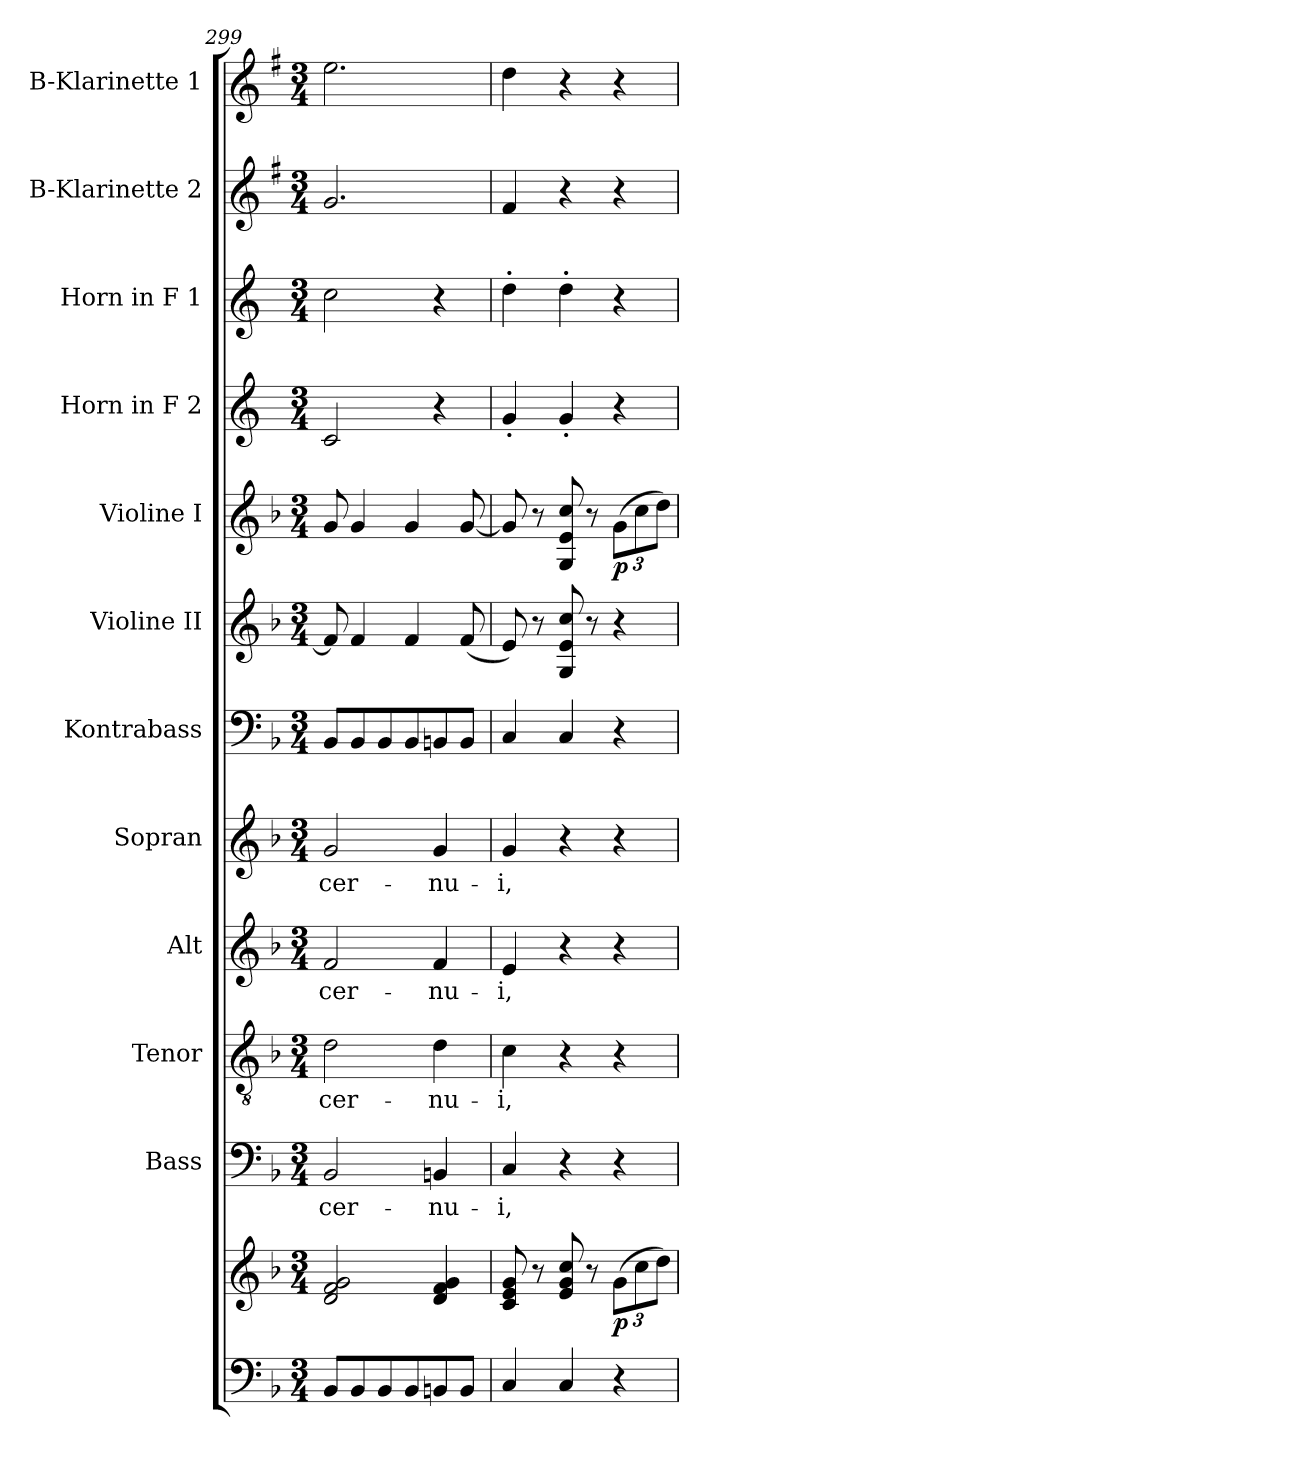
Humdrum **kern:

**kern	**kern	**dynam	**kern	**text	**kern	**text	**kern	**text	**kern	**text	**kern	**kern	**kern	**dynam	**kern	**kern	**kern	**kern
*part12	*part12	*part12	*part11	*part11	*part10	*part10	*part9	*part9	*part8	*part8	*part7	*part6	*part5	*part5	*part4	*part3	*part2	*part1
*staff13	*staff12	*staff12/13	*staff11	*staff11	*staff10	*staff10	*staff9	*staff9	*staff8	*staff8	*staff7	*staff6	*staff5	*staff5	*staff4	*staff3	*staff2	*staff1
*	*	*	*I"Bass	*	*I"Tenor	*	*I"Alt	*	*I"Sopran	*	*I"Kontrabass	*I"Violine II	*I"Violine I	*	*I"Horn in F 2	*I"Horn in F 1	*I"B-Klarinette 2	*I"B-Klarinette 1
*	*	*	*I'B.	*	*I'T.	*	*I'A.	*	*I'S.	*	*I'Kb.	*I'Vl. II	*I'Vl. I	*	*	*	*I'B Kl. 2	*I'B Kl. 1
*clefF4	*clefG2	*	*clefF4	*	*clefGv2	*	*clefG2	*	*clefG2	*	*clefF4	*clefG2	*clefG2	*	*clefG2	*clefG2	*clefG2	*clefG2
*	*	*	*	*	*	*	*	*	*	*	*ITrd7c12	*	*	*	*ITrd4c7	*ITrd4c7	*ITrd1c2	*ITrd1c2
*k[b-]	*k[b-]	*	*k[b-]	*	*k[b-]	*	*k[b-]	*	*k[b-]	*	*k[b-]	*k[b-]	*k[b-]	*	*k[b-]	*k[b-]	*k[b-]	*k[b-]
*F:	*F:	*	*F:	*	*F:	*	*F:	*	*F:	*	*F:	*F:	*F:	*	*F:	*F:	*F:	*F:
*M3/4	*M3/4	*	*M3/4	*	*M3/4	*	*M3/4	*	*M3/4	*	*M3/4	*M3/4	*M3/4	*	*M3/4	*M3/4	*M3/4	*M3/4
=299	=299	=299	=299	=299	=299	=299	=299	=299	=299	=299	=299	=299	=299	=299	=299	=299	=299	=299
!	!	!	!	!LO:LY:b	!	!LO:LY:b	!	!LO:LY:b	!	!LO:LY:b	!	!	!	!	!	!	!	!
8BB-/L	2d/ 2f/ 2g/	.	2BB-/	cer-	2d\	cer-	2f/	cer-	2g/	cer-	8BBB-/L	8f/]	8g/	.	2F/	2f\	2.f/	2.dd\
8BB-/	.	.	.	.	.	.	.	.	.	.	8BBB-/	4f/	4g/	.	.	.	.	.
8BB-/	.	.	.	.	.	.	.	.	.	.	8BBB-/	.	.	.	.	.	.	.
8BB-/	.	.	.	.	.	.	.	.	.	.	8BBB-/	4f/	4g/	.	.	.	.	.
!	!	!	!	!LO:LY:b	!	!LO:LY:b	!	!LO:LY:b	!	!LO:LY:b	!	!	!	!	!	!	!	!
8BBn/	4d/ 4f/ 4g/	.	4BBn/	-nu-	4d\	-nu-	4f/	-nu-	4g/	-nu-	8BBBn/	.	.	.	4r	4r	.	.
8BB/J	.	.	.	.	.	.	.	.	.	.	8BBB/J	(<8f/	[8g/	.	.	.	.	.
=300	=300	=300	=300	=300	=300	=300	=300	=300	=300	=300	=300	=300	=300	=300	=300	=300	=300	=300
!	!	!	!	!LO:LY:b	!	!LO:LY:b	!	!LO:LY:b	!	!LO:LY:b	!	!	!	!	!	!	!	!
4C/	8c/ 8e/ 8g/	.	4C/	-i,	4c\	-i,	4e/	-i,	4g/	-i,	4CC/	8e/)	8g/]	.	4c'</	4g'>\	4e/	4cc\
.	8r	.	.	.	.	.	.	.	.	.	.	8r	8r	.	.	.	.	.
4C/	8e/ 8g/ 8cc/	.	4r	.	4r	.	4r	.	4r	.	4CC/	8G/ 8e/ 8cc/	8G/ 8e/ 8cc/	.	4c'</	4g'>\	4r	4r
.	8r	.	.	.	.	.	.	.	.	.	.	8r	8r	.	.	.	.	.
!	!	!LO:DY:b	!	!	!	!	!	!	!	!	!	!	!	!LO:DY:b	!	!	!	!
4r	(>12g\L	p	4r	.	4r	.	4r	.	4r	.	4r	4r	(>12g\L	p	4r	4r	4r	4r
.	12cc\	.	.	.	.	.	.	.	.	.	.	.	12cc\	.	.	.	.	.
.	12dd\J)	.	.	.	.	.	.	.	.	.	.	.	12dd\J)	.	.	.	.	.
=	=	=	=	=	=	=	=	=	=	=	=	=	=	=	=	=	=	=
*-	*-	*-	*-	*-	*-	*-	*-	*-	*-	*-	*-	*-	*-	*-	*-	*-	*-	*-
